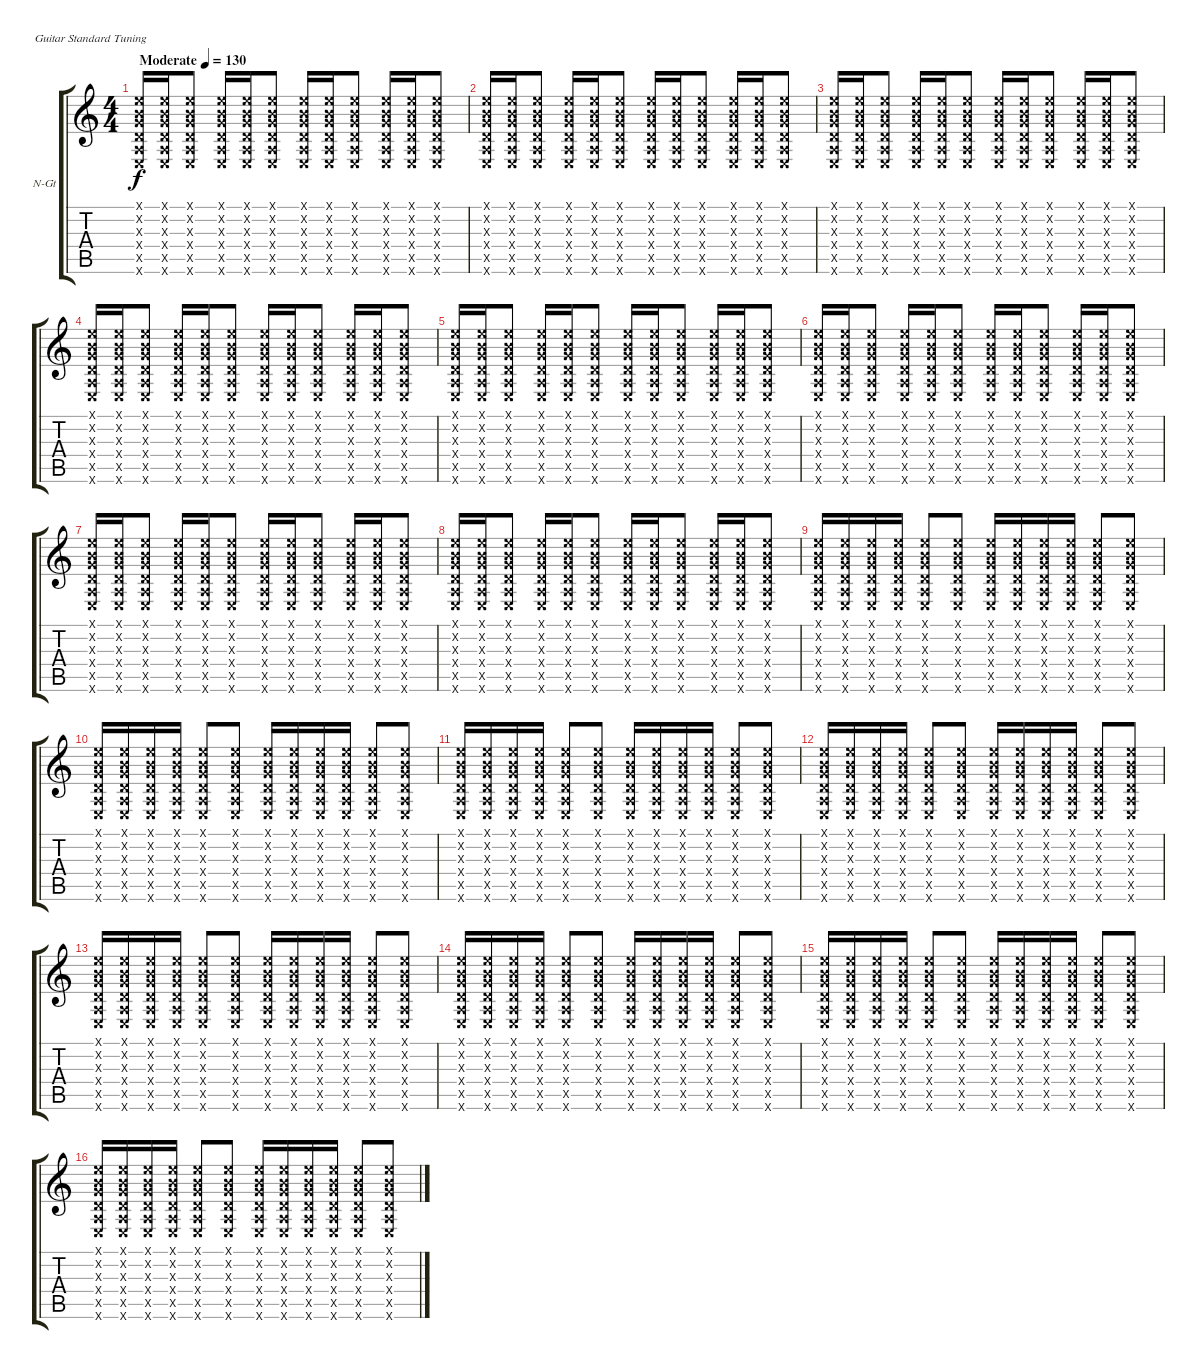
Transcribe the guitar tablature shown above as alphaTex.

\bracketExtendMode groupsimilarinstruments
\firstSystemTrackNameOrientation horizontal
\otherSystemsTrackNameOrientation horizontal
\track ("Gabriela Quintero" "N-Gt") {instrument acousticguitarnylon}
\staff {score tabs}
\tuning (E4 B3 G3 D3 A2 E2)
\ts (4 4)
\beaming (8 2 2 2 2)
\tempo (130 "Moderate")
\clef g2
\ks c
(0.1{x} 0.2{x} 0.3{x} 0.4{x} 0.5{x} 0.6{x}).16{dy f instrument acousticguitarnylon} (0.1{x} 0.2{x} 0.3{x} 0.4{x} 0.5{x} 0.6{x}).16 (0.1{x} 0.2{x} 0.3{x} 0.4{x} 0.5{x} 0.6{x}).8 (0.1{x} 0.2{x} 0.3{x} 0.4{x} 0.5{x} 0.6{x}).16 (0.1{x} 0.2{x} 0.3{x} 0.4{x} 0.5{x} 0.6{x}).16 (0.1{x} 0.2{x} 0.3{x} 0.4{x} 0.5{x} 0.6{x}).8 (0.1{x} 0.2{x} 0.3{x} 0.4{x} 0.5{x} 0.6{x}).16 (0.1{x} 0.2{x} 0.3{x} 0.4{x} 0.5{x} 0.6{x}).16 (0.1{x} 0.2{x} 0.3{x} 0.4{x} 0.5{x} 0.6{x}).8 (0.1{x} 0.2{x} 0.3{x} 0.4{x} 0.5{x} 0.6{x}).16 (0.1{x} 0.2{x} 0.3{x} 0.4{x} 0.5{x} 0.6{x}).16 (0.1{x} 0.2{x} 0.3{x} 0.4{x} 0.5{x} 0.6{x}).8 |
(0.1{x} 0.2{x} 0.3{x} 0.4{x} 0.5{x} 0.6{x}).16 (0.1{x} 0.2{x} 0.3{x} 0.4{x} 0.5{x} 0.6{x}).16 (0.1{x} 0.2{x} 0.3{x} 0.4{x} 0.5{x} 0.6{x}).8 (0.1{x} 0.2{x} 0.3{x} 0.4{x} 0.5{x} 0.6{x}).16 (0.1{x} 0.2{x} 0.3{x} 0.4{x} 0.5{x} 0.6{x}).16 (0.1{x} 0.2{x} 0.3{x} 0.4{x} 0.5{x} 0.6{x}).8 (0.1{x} 0.2{x} 0.3{x} 0.4{x} 0.5{x} 0.6{x}).16 (0.1{x} 0.2{x} 0.3{x} 0.4{x} 0.5{x} 0.6{x}).16 (0.1{x} 0.2{x} 0.3{x} 0.4{x} 0.5{x} 0.6{x}).8 (0.1{x} 0.2{x} 0.3{x} 0.4{x} 0.5{x} 0.6{x}).16 (0.1{x} 0.2{x} 0.3{x} 0.4{x} 0.5{x} 0.6{x}).16 (0.1{x} 0.2{x} 0.3{x} 0.4{x} 0.5{x} 0.6{x}).8 |
(0.1{x} 0.2{x} 0.3{x} 0.4{x} 0.5{x} 0.6{x}).16 (0.1{x} 0.2{x} 0.3{x} 0.4{x} 0.5{x} 0.6{x}).16 (0.1{x} 0.2{x} 0.3{x} 0.4{x} 0.5{x} 0.6{x}).8 (0.1{x} 0.2{x} 0.3{x} 0.4{x} 0.5{x} 0.6{x}).16 (0.1{x} 0.2{x} 0.3{x} 0.4{x} 0.5{x} 0.6{x}).16 (0.1{x} 0.2{x} 0.3{x} 0.4{x} 0.5{x} 0.6{x}).8 (0.1{x} 0.2{x} 0.3{x} 0.4{x} 0.5{x} 0.6{x}).16 (0.1{x} 0.2{x} 0.3{x} 0.4{x} 0.5{x} 0.6{x}).16 (0.1{x} 0.2{x} 0.3{x} 0.4{x} 0.5{x} 0.6{x}).8 (0.1{x} 0.2{x} 0.3{x} 0.4{x} 0.5{x} 0.6{x}).16 (0.1{x} 0.2{x} 0.3{x} 0.4{x} 0.5{x} 0.6{x}).16 (0.1{x} 0.2{x} 0.3{x} 0.4{x} 0.5{x} 0.6{x}).8 |
(0.1{x} 0.2{x} 0.3{x} 0.4{x} 0.5{x} 0.6{x}).16 (0.1{x} 0.2{x} 0.3{x} 0.4{x} 0.5{x} 0.6{x}).16 (0.1{x} 0.2{x} 0.3{x} 0.4{x} 0.5{x} 0.6{x}).8 (0.1{x} 0.2{x} 0.3{x} 0.4{x} 0.5{x} 0.6{x}).16 (0.1{x} 0.2{x} 0.3{x} 0.4{x} 0.5{x} 0.6{x}).16 (0.1{x} 0.2{x} 0.3{x} 0.4{x} 0.5{x} 0.6{x}).8 (0.1{x} 0.2{x} 0.3{x} 0.4{x} 0.5{x} 0.6{x}).16 (0.1{x} 0.2{x} 0.3{x} 0.4{x} 0.5{x} 0.6{x}).16 (0.1{x} 0.2{x} 0.3{x} 0.4{x} 0.5{x} 0.6{x}).8 (0.1{x} 0.2{x} 0.3{x} 0.4{x} 0.5{x} 0.6{x}).16 (0.1{x} 0.2{x} 0.3{x} 0.4{x} 0.5{x} 0.6{x}).16 (0.1{x} 0.2{x} 0.3{x} 0.4{x} 0.5{x} 0.6{x}).8 |
(0.1{x} 0.2{x} 0.3{x} 0.4{x} 0.5{x} 0.6{x}).16 (0.1{x} 0.2{x} 0.3{x} 0.4{x} 0.5{x} 0.6{x}).16 (0.1{x} 0.2{x} 0.3{x} 0.4{x} 0.5{x} 0.6{x}).8 (0.1{x} 0.2{x} 0.3{x} 0.4{x} 0.5{x} 0.6{x}).16 (0.1{x} 0.2{x} 0.3{x} 0.4{x} 0.5{x} 0.6{x}).16 (0.1{x} 0.2{x} 0.3{x} 0.4{x} 0.5{x} 0.6{x}).8 (0.1{x} 0.2{x} 0.3{x} 0.4{x} 0.5{x} 0.6{x}).16 (0.1{x} 0.2{x} 0.3{x} 0.4{x} 0.5{x} 0.6{x}).16 (0.1{x} 0.2{x} 0.3{x} 0.4{x} 0.5{x} 0.6{x}).8 (0.1{x} 0.2{x} 0.3{x} 0.4{x} 0.5{x} 0.6{x}).16 (0.1{x} 0.2{x} 0.3{x} 0.4{x} 0.5{x} 0.6{x}).16 (0.1{x} 0.2{x} 0.3{x} 0.4{x} 0.5{x} 0.6{x}).8 |
(0.1{x} 0.2{x} 0.3{x} 0.4{x} 0.5{x} 0.6{x}).16 (0.1{x} 0.2{x} 0.3{x} 0.4{x} 0.5{x} 0.6{x}).16 (0.1{x} 0.2{x} 0.3{x} 0.4{x} 0.5{x} 0.6{x}).8 (0.1{x} 0.2{x} 0.3{x} 0.4{x} 0.5{x} 0.6{x}).16 (0.1{x} 0.2{x} 0.3{x} 0.4{x} 0.5{x} 0.6{x}).16 (0.1{x} 0.2{x} 0.3{x} 0.4{x} 0.5{x} 0.6{x}).8 (0.1{x} 0.2{x} 0.3{x} 0.4{x} 0.5{x} 0.6{x}).16 (0.1{x} 0.2{x} 0.3{x} 0.4{x} 0.5{x} 0.6{x}).16 (0.1{x} 0.2{x} 0.3{x} 0.4{x} 0.5{x} 0.6{x}).8 (0.1{x} 0.2{x} 0.3{x} 0.4{x} 0.5{x} 0.6{x}).16 (0.1{x} 0.2{x} 0.3{x} 0.4{x} 0.5{x} 0.6{x}).16 (0.1{x} 0.2{x} 0.3{x} 0.4{x} 0.5{x} 0.6{x}).8 |
(0.1{x} 0.2{x} 0.3{x} 0.4{x} 0.5{x} 0.6{x}).16 (0.1{x} 0.2{x} 0.3{x} 0.4{x} 0.5{x} 0.6{x}).16 (0.1{x} 0.2{x} 0.3{x} 0.4{x} 0.5{x} 0.6{x}).8 (0.1{x} 0.2{x} 0.3{x} 0.4{x} 0.5{x} 0.6{x}).16 (0.1{x} 0.2{x} 0.3{x} 0.4{x} 0.5{x} 0.6{x}).16 (0.1{x} 0.2{x} 0.3{x} 0.4{x} 0.5{x} 0.6{x}).8 (0.1{x} 0.2{x} 0.3{x} 0.4{x} 0.5{x} 0.6{x}).16 (0.1{x} 0.2{x} 0.3{x} 0.4{x} 0.5{x} 0.6{x}).16 (0.1{x} 0.2{x} 0.3{x} 0.4{x} 0.5{x} 0.6{x}).8 (0.1{x} 0.2{x} 0.3{x} 0.4{x} 0.5{x} 0.6{x}).16 (0.1{x} 0.2{x} 0.3{x} 0.4{x} 0.5{x} 0.6{x}).16 (0.1{x} 0.2{x} 0.3{x} 0.4{x} 0.5{x} 0.6{x}).8 |
(0.1{x} 0.2{x} 0.3{x} 0.4{x} 0.5{x} 0.6{x}).16 (0.1{x} 0.2{x} 0.3{x} 0.4{x} 0.5{x} 0.6{x}).16 (0.1{x} 0.2{x} 0.3{x} 0.4{x} 0.5{x} 0.6{x}).8 (0.1{x} 0.2{x} 0.3{x} 0.4{x} 0.5{x} 0.6{x}).16 (0.1{x} 0.2{x} 0.3{x} 0.4{x} 0.5{x} 0.6{x}).16 (0.1{x} 0.2{x} 0.3{x} 0.4{x} 0.5{x} 0.6{x}).8 (0.1{x} 0.2{x} 0.3{x} 0.4{x} 0.5{x} 0.6{x}).16 (0.1{x} 0.2{x} 0.3{x} 0.4{x} 0.5{x} 0.6{x}).16 (0.1{x} 0.2{x} 0.3{x} 0.4{x} 0.5{x} 0.6{x}).8 (0.1{x} 0.2{x} 0.3{x} 0.4{x} 0.5{x} 0.6{x}).16 (0.1{x} 0.2{x} 0.3{x} 0.4{x} 0.5{x} 0.6{x}).16 (0.1{x} 0.2{x} 0.3{x} 0.4{x} 0.5{x} 0.6{x}).8 |
(0.1{x} 0.2{x} 0.3{x} 0.4{x} 0.5{x} 0.6{x}).16 (0.1{x} 0.2{x} 0.3{x} 0.4{x} 0.5{x} 0.6{x}).16 (0.1{x} 0.2{x} 0.3{x} 0.4{x} 0.5{x} 0.6{x}).16 (0.1{x} 0.2{x} 0.3{x} 0.4{x} 0.5{x} 0.6{x}).16 (0.1{x} 0.2{x} 0.3{x} 0.4{x} 0.5{x} 0.6{x}).8 (0.1{x} 0.2{x} 0.3{x} 0.4{x} 0.5{x} 0.6{x}).8 (0.1{x} 0.2{x} 0.3{x} 0.4{x} 0.5{x} 0.6{x}).16 (0.1{x} 0.2{x} 0.3{x} 0.4{x} 0.5{x} 0.6{x}).16 (0.1{x} 0.2{x} 0.3{x} 0.4{x} 0.5{x} 0.6{x}).16 (0.1{x} 0.2{x} 0.3{x} 0.4{x} 0.5{x} 0.6{x}).16 (0.1{x} 0.2{x} 0.3{x} 0.4{x} 0.5{x} 0.6{x}).8 (0.1{x} 0.2{x} 0.3{x} 0.4{x} 0.5{x} 0.6{x}).8 |
(0.1{x} 0.2{x} 0.3{x} 0.4{x} 0.5{x} 0.6{x}).16 (0.1{x} 0.2{x} 0.3{x} 0.4{x} 0.5{x} 0.6{x}).16 (0.1{x} 0.2{x} 0.3{x} 0.4{x} 0.5{x} 0.6{x}).16 (0.1{x} 0.2{x} 0.3{x} 0.4{x} 0.5{x} 0.6{x}).16 (0.1{x} 0.2{x} 0.3{x} 0.4{x} 0.5{x} 0.6{x}).8 (0.1{x} 0.2{x} 0.3{x} 0.4{x} 0.5{x} 0.6{x}).8 (0.1{x} 0.2{x} 0.3{x} 0.4{x} 0.5{x} 0.6{x}).16 (0.1{x} 0.2{x} 0.3{x} 0.4{x} 0.5{x} 0.6{x}).16 (0.1{x} 0.2{x} 0.3{x} 0.4{x} 0.5{x} 0.6{x}).16 (0.1{x} 0.2{x} 0.3{x} 0.4{x} 0.5{x} 0.6{x}).16 (0.1{x} 0.2{x} 0.3{x} 0.4{x} 0.5{x} 0.6{x}).8 (0.1{x} 0.2{x} 0.3{x} 0.4{x} 0.5{x} 0.6{x}).8 |
(0.1{x} 0.2{x} 0.3{x} 0.4{x} 0.5{x} 0.6{x}).16 (0.1{x} 0.2{x} 0.3{x} 0.4{x} 0.5{x} 0.6{x}).16 (0.1{x} 0.2{x} 0.3{x} 0.4{x} 0.5{x} 0.6{x}).16 (0.1{x} 0.2{x} 0.3{x} 0.4{x} 0.5{x} 0.6{x}).16 (0.1{x} 0.2{x} 0.3{x} 0.4{x} 0.5{x} 0.6{x}).8 (0.1{x} 0.2{x} 0.3{x} 0.4{x} 0.5{x} 0.6{x}).8 (0.1{x} 0.2{x} 0.3{x} 0.4{x} 0.5{x} 0.6{x}).16 (0.1{x} 0.2{x} 0.3{x} 0.4{x} 0.5{x} 0.6{x}).16 (0.1{x} 0.2{x} 0.3{x} 0.4{x} 0.5{x} 0.6{x}).16 (0.1{x} 0.2{x} 0.3{x} 0.4{x} 0.5{x} 0.6{x}).16 (0.1{x} 0.2{x} 0.3{x} 0.4{x} 0.5{x} 0.6{x}).8 (0.1{x} 0.2{x} 0.3{x} 0.4{x} 0.5{x} 0.6{x}).8 |
(0.1{x} 0.2{x} 0.3{x} 0.4{x} 0.5{x} 0.6{x}).16 (0.1{x} 0.2{x} 0.3{x} 0.4{x} 0.5{x} 0.6{x}).16 (0.1{x} 0.2{x} 0.3{x} 0.4{x} 0.5{x} 0.6{x}).16 (0.1{x} 0.2{x} 0.3{x} 0.4{x} 0.5{x} 0.6{x}).16 (0.1{x} 0.2{x} 0.3{x} 0.4{x} 0.5{x} 0.6{x}).8 (0.1{x} 0.2{x} 0.3{x} 0.4{x} 0.5{x} 0.6{x}).8 (0.1{x} 0.2{x} 0.3{x} 0.4{x} 0.5{x} 0.6{x}).16 (0.1{x} 0.2{x} 0.3{x} 0.4{x} 0.5{x} 0.6{x}).16 (0.1{x} 0.2{x} 0.3{x} 0.4{x} 0.5{x} 0.6{x}).16 (0.1{x} 0.2{x} 0.3{x} 0.4{x} 0.5{x} 0.6{x}).16 (0.1{x} 0.2{x} 0.3{x} 0.4{x} 0.5{x} 0.6{x}).8 (0.1{x} 0.2{x} 0.3{x} 0.4{x} 0.5{x} 0.6{x}).8 |
(0.1{x} 0.2{x} 0.3{x} 0.4{x} 0.5{x} 0.6{x}).16 (0.1{x} 0.2{x} 0.3{x} 0.4{x} 0.5{x} 0.6{x}).16 (0.1{x} 0.2{x} 0.3{x} 0.4{x} 0.5{x} 0.6{x}).16 (0.1{x} 0.2{x} 0.3{x} 0.4{x} 0.5{x} 0.6{x}).16 (0.1{x} 0.2{x} 0.3{x} 0.4{x} 0.5{x} 0.6{x}).8 (0.1{x} 0.2{x} 0.3{x} 0.4{x} 0.5{x} 0.6{x}).8 (0.1{x} 0.2{x} 0.3{x} 0.4{x} 0.5{x} 0.6{x}).16 (0.1{x} 0.2{x} 0.3{x} 0.4{x} 0.5{x} 0.6{x}).16 (0.1{x} 0.2{x} 0.3{x} 0.4{x} 0.5{x} 0.6{x}).16 (0.1{x} 0.2{x} 0.3{x} 0.4{x} 0.5{x} 0.6{x}).16 (0.1{x} 0.2{x} 0.3{x} 0.4{x} 0.5{x} 0.6{x}).8 (0.1{x} 0.2{x} 0.3{x} 0.4{x} 0.5{x} 0.6{x}).8 |
(0.1{x} 0.2{x} 0.3{x} 0.4{x} 0.5{x} 0.6{x}).16 (0.1{x} 0.2{x} 0.3{x} 0.4{x} 0.5{x} 0.6{x}).16 (0.1{x} 0.2{x} 0.3{x} 0.4{x} 0.5{x} 0.6{x}).16 (0.1{x} 0.2{x} 0.3{x} 0.4{x} 0.5{x} 0.6{x}).16 (0.1{x} 0.2{x} 0.3{x} 0.4{x} 0.5{x} 0.6{x}).8 (0.1{x} 0.2{x} 0.3{x} 0.4{x} 0.5{x} 0.6{x}).8 (0.1{x} 0.2{x} 0.3{x} 0.4{x} 0.5{x} 0.6{x}).16 (0.1{x} 0.2{x} 0.3{x} 0.4{x} 0.5{x} 0.6{x}).16 (0.1{x} 0.2{x} 0.3{x} 0.4{x} 0.5{x} 0.6{x}).16 (0.1{x} 0.2{x} 0.3{x} 0.4{x} 0.5{x} 0.6{x}).16 (0.1{x} 0.2{x} 0.3{x} 0.4{x} 0.5{x} 0.6{x}).8 (0.1{x} 0.2{x} 0.3{x} 0.4{x} 0.5{x} 0.6{x}).8 |
(0.1{x} 0.2{x} 0.3{x} 0.4{x} 0.5{x} 0.6{x}).16 (0.1{x} 0.2{x} 0.3{x} 0.4{x} 0.5{x} 0.6{x}).16 (0.1{x} 0.2{x} 0.3{x} 0.4{x} 0.5{x} 0.6{x}).16 (0.1{x} 0.2{x} 0.3{x} 0.4{x} 0.5{x} 0.6{x}).16 (0.1{x} 0.2{x} 0.3{x} 0.4{x} 0.5{x} 0.6{x}).8 (0.1{x} 0.2{x} 0.3{x} 0.4{x} 0.5{x} 0.6{x}).8 (0.1{x} 0.2{x} 0.3{x} 0.4{x} 0.5{x} 0.6{x}).16 (0.1{x} 0.2{x} 0.3{x} 0.4{x} 0.5{x} 0.6{x}).16 (0.1{x} 0.2{x} 0.3{x} 0.4{x} 0.5{x} 0.6{x}).16 (0.1{x} 0.2{x} 0.3{x} 0.4{x} 0.5{x} 0.6{x}).16 (0.1{x} 0.2{x} 0.3{x} 0.4{x} 0.5{x} 0.6{x}).8 (0.1{x} 0.2{x} 0.3{x} 0.4{x} 0.5{x} 0.6{x}).8 |
(0.1{x} 0.2{x} 0.3{x} 0.4{x} 0.5{x} 0.6{x}).16 (0.1{x} 0.2{x} 0.3{x} 0.4{x} 0.5{x} 0.6{x}).16 (0.1{x} 0.2{x} 0.3{x} 0.4{x} 0.5{x} 0.6{x}).16 (0.1{x} 0.2{x} 0.3{x} 0.4{x} 0.5{x} 0.6{x}).16 (0.1{x} 0.2{x} 0.3{x} 0.4{x} 0.5{x} 0.6{x}).8 (0.1{x} 0.2{x} 0.3{x} 0.4{x} 0.5{x} 0.6{x}).8 (0.1{x} 0.2{x} 0.3{x} 0.4{x} 0.5{x} 0.6{x}).16 (0.1{x} 0.2{x} 0.3{x} 0.4{x} 0.5{x} 0.6{x}).16 (0.1{x} 0.2{x} 0.3{x} 0.4{x} 0.5{x} 0.6{x}).16 (0.1{x} 0.2{x} 0.3{x} 0.4{x} 0.5{x} 0.6{x}).16 (0.1{x} 0.2{x} 0.3{x} 0.4{x} 0.5{x} 0.6{x}).8 (0.1{x} 0.2{x} 0.3{x} 0.4{x} 0.5{x} 0.6{x}).8
